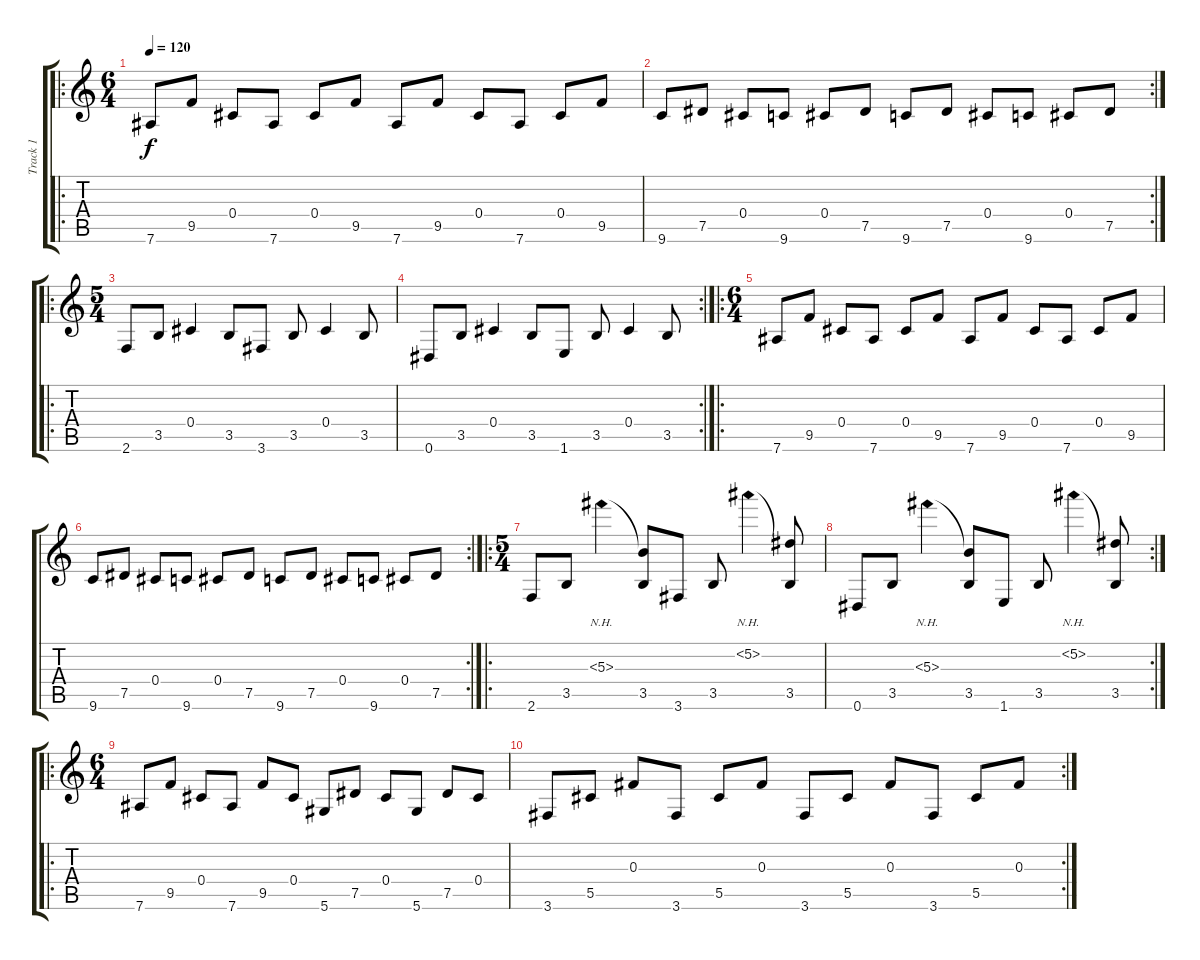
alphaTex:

\track ("Track 1" "Track 1") {instrument electricguitarclean}
\staff {score tabs}
\tuning (Eb4 Bb3 Gb3 Db3 Ab2 Eb2) {hide}
\ro
\ts (6 4)
\tempo 120
\clef g2
\ks c
7.6.8{dy f instrument electricguitarclean} 9.5.8 0.4.8 7.6.8 0.4.8 9.5.8 7.6.8 9.5.8 0.4.8 7.6.8 0.4.8 9.5.8 |
\rc 2
9.6.8 7.5.8 0.4.8 9.6.8 0.4.8 7.5.8 9.6.8 7.5.8 0.4.8 9.6.8 0.4.8 7.5.8 |
\ro
\ts (5 4)
2.6.8 3.5.8 0.4.4 3.5.8 3.6.8 3.5.8 0.4.4 3.5.8 |
\rc 2
0.6.8 3.5.8 0.4.4 3.5.8 1.6.8 3.5.8 0.4.4 3.5.8 |
\ro
\ts (6 4)
7.6.8 9.5.8 0.4.8 7.6.8 0.4.8 9.5.8 7.6.8 9.5.8 0.4.8 7.6.8 0.4.8 9.5.8 |
\rc 2
9.6.8 7.5.8 0.4.8 9.6.8 0.4.8 7.5.8 9.6.8 7.5.8 0.4.8 9.6.8 0.4.8 7.5.8 |
\ro
\ts (5 4)
2.6.8 3.5.8 5.3{nh}.4 (5.3{t} 3.5).8 3.6.8 3.5.8 5.2{nh}.4 (5.2{t} 3.5).8 |
\rc 2
0.6.8 3.5.8 5.3{nh}.4 (5.3{t} 3.5).8 1.6.8 3.5.8 5.2{nh}.4 (5.2{t} 3.5).8 |
\ro
\ts (6 4)
7.6.8 9.5.8 0.4.8 7.6.8 9.5.8 0.4.8 5.6.8 7.5.8 0.4.8 5.6.8 7.5.8 0.4.8 |
\rc 2
3.6.8 5.5.8 0.3.8 3.6.8 5.5.8 0.3.8 3.6.8 5.5.8 0.3.8 3.6.8 5.5.8 0.3.8
